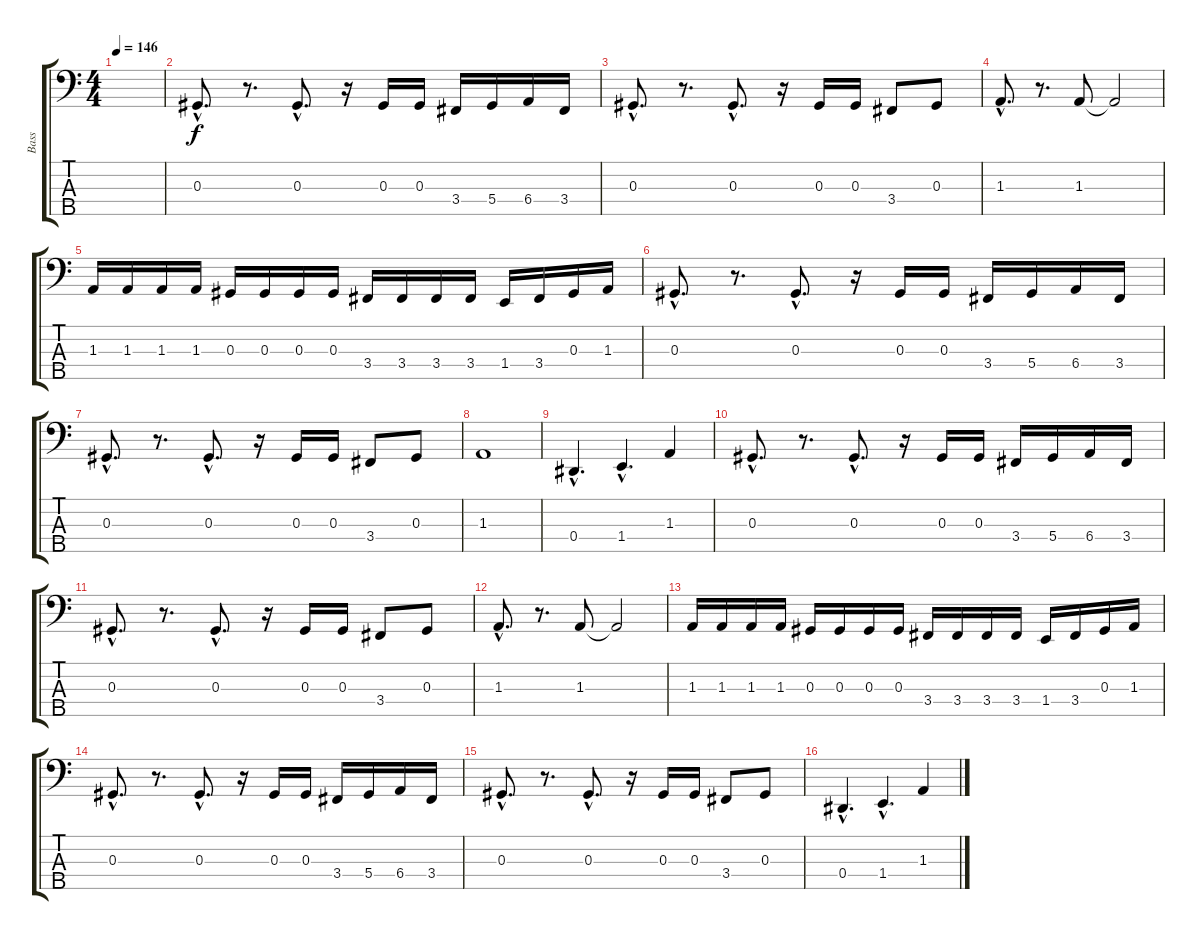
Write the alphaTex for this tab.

\track ("Bass" "Bass") {instrument electricbassfinger}
\staff {score tabs}
\tuning (Gb2 Db2 Ab1 Eb1 Bb0) {hide}
\ts (4 4)
\tempo 146
\clef f4
\ks c
|
0.3{hac}.8{d} r.8{d} 0.3{hac}.8{d} r.16 0.3.16 0.3.16 3.4.16 5.4.16 6.4.16 3.4.16 |
0.3{hac}.8{d} r.8{d} 0.3{hac}.8{d} r.16 0.3.16 0.3.16 3.4.8 0.3.8 |
1.3{hac}.8{d} r.8{d} 1.3.8 1.3{t}.2 |
1.3.16 1.3.16 1.3.16 1.3.16 0.3.16 0.3.16 0.3.16 0.3.16 3.4.16 3.4.16 3.4.16 3.4.16 1.4.16 3.4.16 0.3.16 1.3.16 |
0.3{hac}.8{d} r.8{d} 0.3{hac}.8{d} r.16 0.3.16 0.3.16 3.4.16 5.4.16 6.4.16 3.4.16 |
0.3{hac}.8{d} r.8{d} 0.3{hac}.8{d} r.16 0.3.16 0.3.16 3.4.8 0.3.8 |
1.3.1 |
0.4{hac}.4{d} 1.4{hac}.4{d} 1.3.4 |
0.3{hac}.8{d} r.8{d} 0.3{hac}.8{d} r.16 0.3.16 0.3.16 3.4.16 5.4.16 6.4.16 3.4.16 |
0.3{hac}.8{d} r.8{d} 0.3{hac}.8{d} r.16 0.3.16 0.3.16 3.4.8 0.3.8 |
1.3{hac}.8{d} r.8{d} 1.3.8 1.3{t}.2 |
1.3.16 1.3.16 1.3.16 1.3.16 0.3.16 0.3.16 0.3.16 0.3.16 3.4.16 3.4.16 3.4.16 3.4.16 1.4.16 3.4.16 0.3.16 1.3.16 |
0.3{hac}.8{d} r.8{d} 0.3{hac}.8{d} r.16 0.3.16 0.3.16 3.4.16 5.4.16 6.4.16 3.4.16 |
0.3{hac}.8{d} r.8{d} 0.3{hac}.8{d} r.16 0.3.16 0.3.16 3.4.8 0.3.8 |
0.4{hac}.4{d} 1.4{hac}.4{d} 1.3.4
